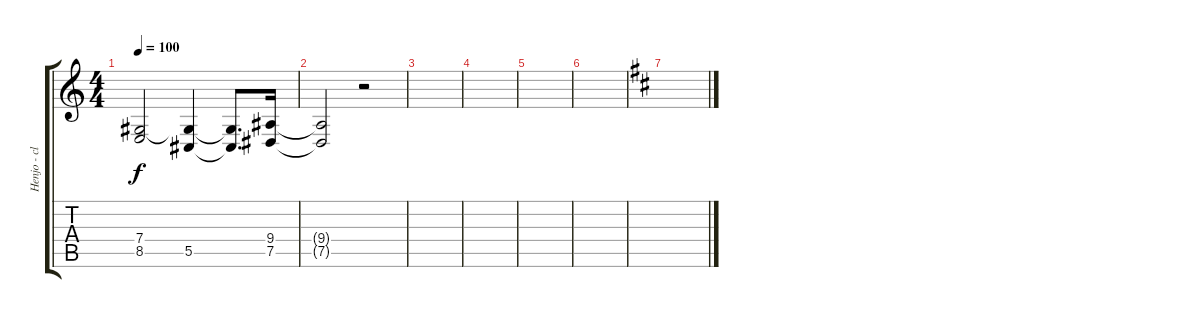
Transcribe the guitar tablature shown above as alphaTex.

\track ("Henjo - claviers" "Henjo - cl") {instrument synthbrass2}
\staff {score tabs}
\tuning (Eb4 Bb3 Gb3 Db3 Ab2 Eb2) {hide}
\ts (4 4)
\tempo 100
\clef g2
\ks c
(7.4 8.5).2{dy f} (7.4{t} 5.5).4 (7.4{t} 5.5{t}).8{d} (9.4 7.5).16 |
(9.4{t} 7.5{t}).2 r.2 |
|
|
|
|
\ks d
